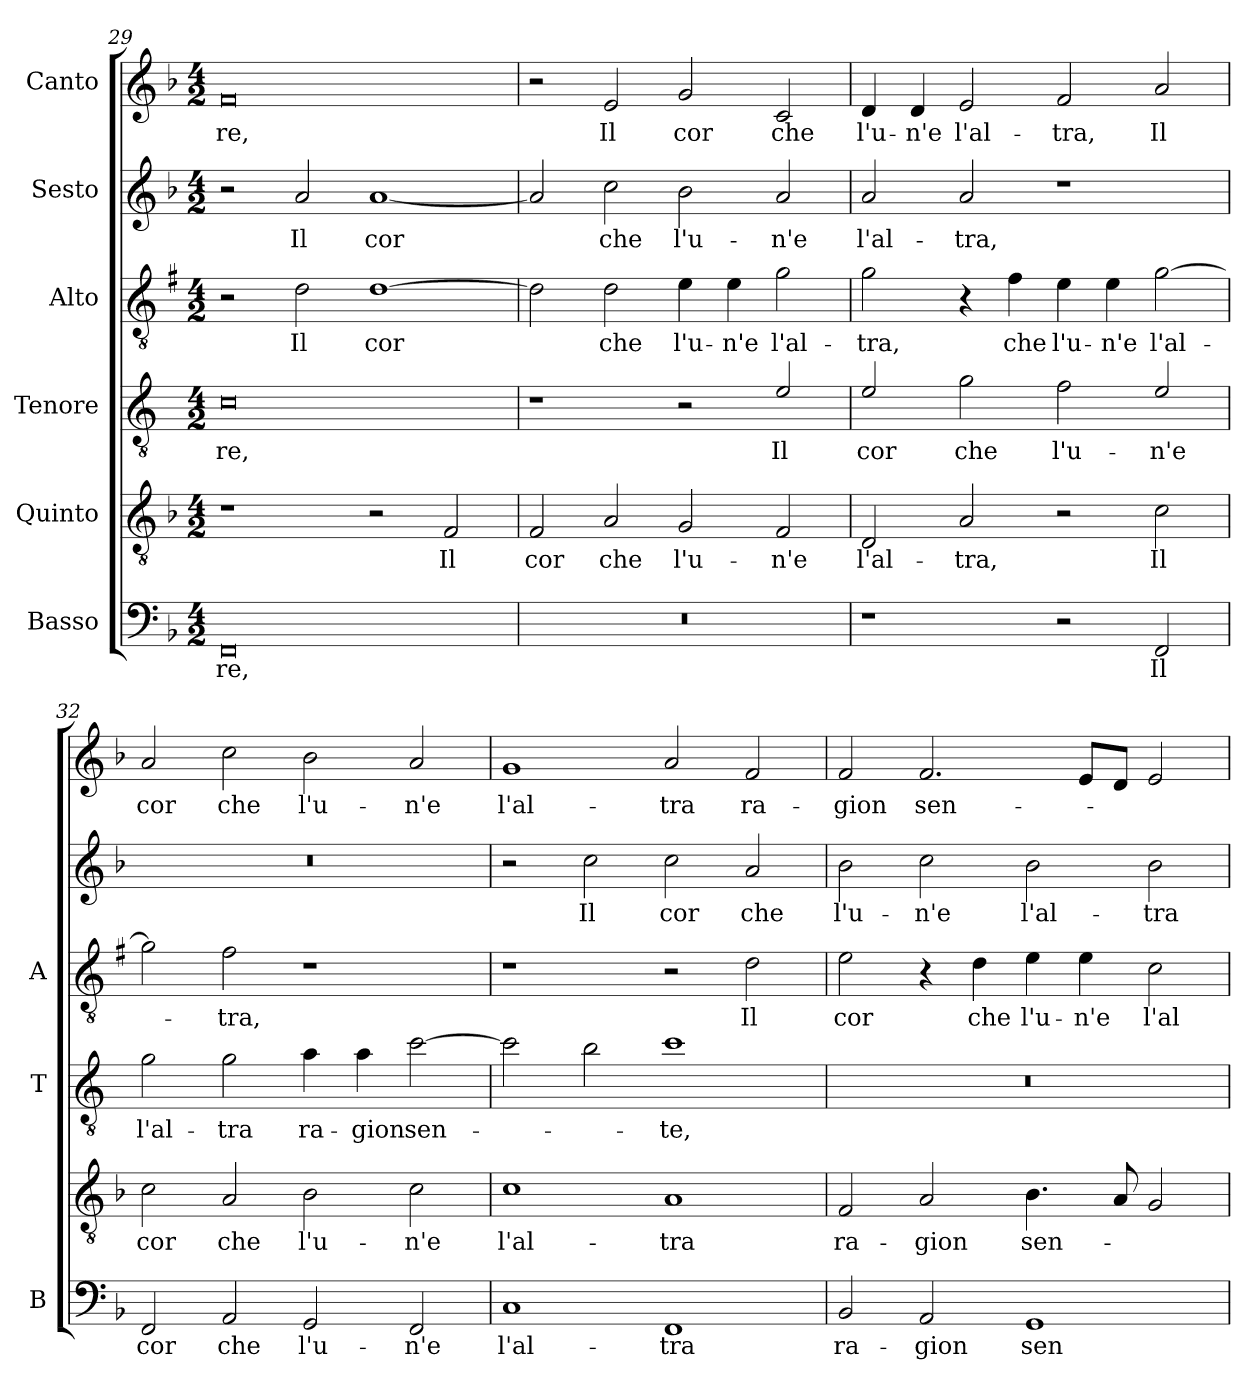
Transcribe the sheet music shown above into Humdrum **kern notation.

**kern	**text	**kern	**text	**kern	**text	**kern	**text	**kern	**text	**kern	**text
*part6	*part6	*part5	*part5	*part4	*part4	*part3	*part3	*part2	*part2	*part1	*part1
*staff6	*staff6	*staff5	*staff5	*staff4	*staff4	*staff3	*staff3	*staff2	*staff2	*staff1	*staff1
*I"Basso	*	*I"Quinto	*	*I"Tenore	*	*I"Alto	*	*I"Sesto	*	*I"Canto	*
*I'B	*	*	*	*I'T	*	*I'A	*	*	*	*	*
*clefF4	*	*clefGv2	*	*clefGv2	*	*clefGv2	*	*clefG2	*	*clefG2	*
*	*	*	*	*ITrd4c7	*	*ITrd1c2	*	*	*	*	*
*k[b-]	*	*k[b-]	*	*k[b-]	*	*k[b-]	*	*k[b-]	*	*k[b-]	*
*F:	*	*F:	*	*F:	*	*F:	*	*F:	*	*F:	*
*M4/2	*	*M4/2	*	*M4/2	*	*M4/2	*	*M4/2	*	*M4/2	*
=29	=29	=29	=29	=29	=29	=29	=29	=29	=29	=29	=29
!	!LO:LY:b	!	!	!	!LO:LY:b	!	!	!	!	!	!LO:LY:b
0FF	-re,	1r	.	0F	-re,	2r	.	2r	.	0f	-re,
!	!	!	!	!	!	!	!LO:LY:b	!	!LO:LY:b	!	!
.	.	.	.	.	.	2c\	Il	2a/	Il	.	.
!	!	!	!	!	!	!	!LO:LY:b	!	!LO:LY:b	!	!
.	.	2r	.	.	.	[1c	cor	[1a	cor	.	.
!	!	!	!LO:LY:b	!	!	!	!	!	!	!	!
.	.	2F/	Il	.	.	.	.	.	.	.	.
!!LO:PB:g=z
=30	=30	=30	=30	=30	=30	=30	=30	=30	=30	=30	=30
!	!	!	!LO:LY:b	!	!	!	!	!	!	!	!
0r	.	2F/	cor	1r	.	2c\]	.	2a/]	.	2r	.
!	!	!	!LO:LY:b	!	!	!	!LO:LY:b	!	!LO:LY:b	!	!LO:LY:b
.	.	2A/	che	.	.	2c\	che	2cc\	che	2e/	Il
!	!	!	!LO:LY:b	!	!	!	!LO:LY:b	!	!LO:LY:b	!	!LO:LY:b
.	.	2G/	l'u-	2r	.	4d\	l'u-	2b-\	l'u-	2g/	cor
!	!	!	!	!	!	!	!LO:LY:b	!	!	!	!
.	.	.	.	.	.	4d\	-n'e	.	.	.	.
!	!	!	!LO:LY:b	!	!LO:LY:b	!	!LO:LY:b	!	!LO:LY:b	!	!LO:LY:b
.	.	2F/	-n'e	2A/	Il	2f\	l'al-	2a/	-n'e	2c/	che
=31	=31	=31	=31	=31	=31	=31	=31	=31	=31	=31	=31
!	!	!	!LO:LY:b	!	!LO:LY:b	!	!LO:LY:b	!	!LO:LY:b	!	!LO:LY:b
1r	.	2D/	l'al-	2A/	cor	2f\	-tra,	2a/	l'al-	4d/	l'u-
!	!	!	!	!	!	!	!	!	!	!	!LO:LY:b
.	.	.	.	.	.	.	.	.	.	4d/	-n'e
!	!	!	!LO:LY:b	!	!LO:LY:b	!	!	!	!LO:LY:b	!	!LO:LY:b
.	.	2A/	-tra,	2c\	che	4r	.	2a/	-tra,	2e/	l'al-
!	!	!	!	!	!	!	!LO:LY:b	!	!	!	!
.	.	.	.	.	.	4e\	che	.	.	.	.
!	!	!	!	!	!LO:LY:b	!	!LO:LY:b	!	!	!	!LO:LY:b
2r	.	2r	.	2B-\	l'u-	4d\	l'u-	1r	.	2f/	-tra,
!	!	!	!	!	!	!	!LO:LY:b	!	!	!	!
.	.	.	.	.	.	4d\	-n'e	.	.	.	.
!	!LO:LY:b	!	!LO:LY:b	!	!LO:LY:b	!	!LO:LY:b	!	!	!	!LO:LY:b
2FF/	Il	2c\	Il	2A/	-n'e	[2f\	l'al-	.	.	2a/	Il
=32	=32	=32	=32	=32	=32	=32	=32	=32	=32	=32	=32
!	!LO:LY:b	!	!LO:LY:b	!	!LO:LY:b	!	!	!	!	!	!LO:LY:b
2FF/	cor	2c\	cor	2c\	l'al-	2f\]	.	0r	.	2a/	cor
!	!LO:LY:b	!	!LO:LY:b	!	!LO:LY:b	!	!LO:LY:b	!	!	!	!LO:LY:b
2AA/	che	2A/	che	2c\	-tra	2e\	-tra,	.	.	2cc\	che
!	!LO:LY:b	!	!LO:LY:b	!	!LO:LY:b	!	!	!	!	!	!LO:LY:b
2GG/	l'u-	2B-\	l'u-	4d\	ra-	1r	.	.	.	2b-\	l'u-
!	!	!	!	!	!LO:LY:b	!	!	!	!	!	!
.	.	.	.	4d\	-gion	.	.	.	.	.	.
!	!LO:LY:b	!	!LO:LY:b	!	!LO:LY:b	!	!	!	!	!	!LO:LY:b
2FF/	-n'e	2c\	-n'e	[2f\	sen-	.	.	.	.	2a/	-n'e
=33	=33	=33	=33	=33	=33	=33	=33	=33	=33	=33	=33
!	!LO:LY:b	!	!LO:LY:b	!	!	!	!	!	!	!	!LO:LY:b
1C	l'al-	1c	l'al-	2f\]	.	1r	.	2r	.	1g	l'al-
!	!	!	!	!	!	!	!	!	!LO:LY:b	!	!
.	.	.	.	2e\	.	.	.	2cc\	Il	.	.
!	!LO:LY:b	!	!LO:LY:b	!	!LO:LY:b	!	!	!	!LO:LY:b	!	!LO:LY:b
1FF	-tra	1A	-tra	1f	-te,	2r	.	2cc\	cor	2a/	-tra
!	!	!	!	!	!	!	!LO:LY:b	!	!LO:LY:b	!	!LO:LY:b
.	.	.	.	.	.	2c\	Il	2a/	che	2f/	ra-
!!LO:LB:g=z
=34	=34	=34	=34	=34	=34	=34	=34	=34	=34	=34	=34
!	!LO:LY:b	!	!LO:LY:b	!	!	!	!LO:LY:b	!	!LO:LY:b	!	!LO:LY:b
2BB-/	ra-	2F/	ra-	0r	.	2d\	cor	2b-\	l'u-	2f/	-gion
!	!LO:LY:b	!	!LO:LY:b	!	!	!	!	!	!LO:LY:b	!	!LO:LY:b
2AA/	-gion	2A/	-gion	.	.	4r	.	2cc\	-n'e	2.f/	sen-
!	!	!	!	!	!	!	!LO:LY:b	!	!	!	!
.	.	.	.	.	.	4c\	che	.	.	.	.
!	!LO:LY:b	!	!LO:LY:b	!	!	!	!LO:LY:b	!	!LO:LY:b	!	!
1GG	sen-	4.B-\	sen-	.	.	4d\	l'u-	2b-\	l'al-	.	.
!	!	!	!	!	!	!	!LO:LY:b	!	!	!	!
.	.	.	.	.	.	4d\	-n'e	.	.	8e/L	.
.	.	8A/	.	.	.	.	.	.	.	8d/J	.
!	!	!	!	!	!	!	!LO:LY:b	!	!LO:LY:b	!	!
.	.	2G/	.	.	.	2B-\	l'al-	2b-\	-tra	2e/	.
=	=	=	=	=	=	=	=	=	=	=	=
*-	*-	*-	*-	*-	*-	*-	*-	*-	*-	*-	*-
